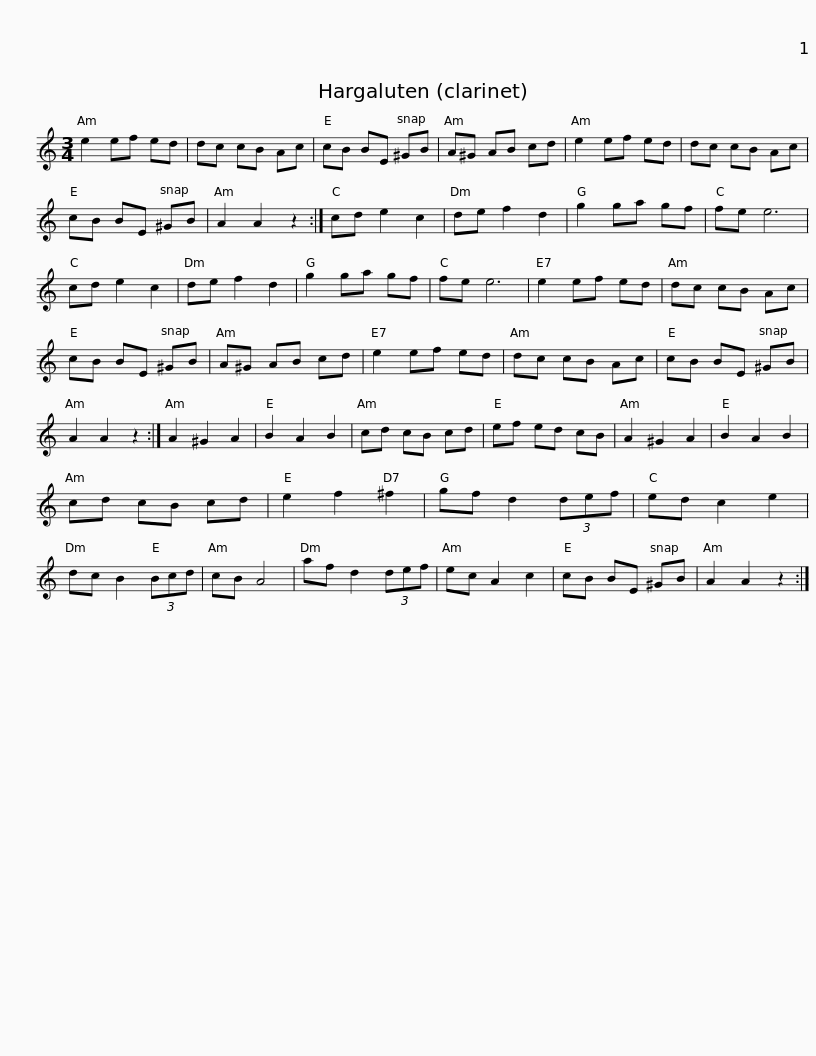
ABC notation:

X:1
L:1/8
M:3/4
I:linebreak $
K:C
V:1 treble
V:1
 e2 ef ed | dc cB Ac | cB BE ^GB | A^G AB cd | e2 ef ed | %5
 dc cB Ac | cB BE ^GB |$ A2 A2 z2 :| cd e2 c2 | de f2 d2 | %10
 g2 ga gf | fe e6 | cd e2 c2 | de f2 d2 | g2 ga gf | %15
 fe e6 | e2 ef ed |$ dc cB Ac | cB BE ^GB | A^G AB cd | %20
 e2 ef ed | dc cB Ac | cB BE ^GB | A2 A2 z2 :| A2 ^G2 A2 |$ %25
 B2 A2 B2 | cd cB cd | ef ed cB | A2 ^G2 A2 | B2 A2 B2 | %30
 cd cB cd | e2 f2 ^f2 | gf d2 (3def | ed c2 e2 |$ dc B2 (3Bcd | %35
 cB A4 | af d2 (3def | ec A2 c2 | cB BE ^GB | A2 A2 z2 :| %40
